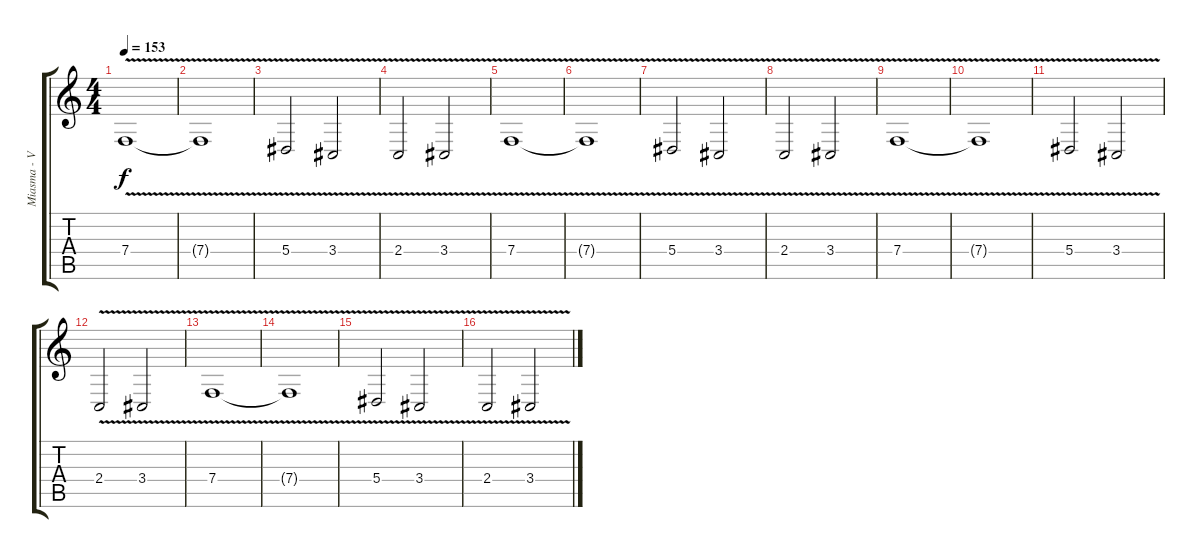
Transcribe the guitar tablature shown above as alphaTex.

\track ("Miasma - Viola (Viola)" "Miasma - V") {instrument viola}
\staff {score tabs}
\tuning (C4 G3 Eb3 Bb2 F2 C2) {hide}
\ts (4 4)
\tempo 153
\clef g2
\ks c
7.4{v}.1{dy f} |
7.4{t}.1 |
5.4{v}.2 3.4{v}.2 |
2.4{v}.2 3.4{v}.2 |
7.4{v}.1 |
7.4{t}.1 |
5.4{v}.2 3.4{v}.2 |
2.4{v}.2 3.4{v}.2 |
7.4{v}.1 |
7.4{t}.1 |
5.4{v}.2 3.4{v}.2 |
2.4{v}.2 3.4{v}.2 |
7.4{v}.1 |
7.4{t}.1 |
5.4{v}.2 3.4{v}.2 |
2.4{v}.2 3.4{v}.2
